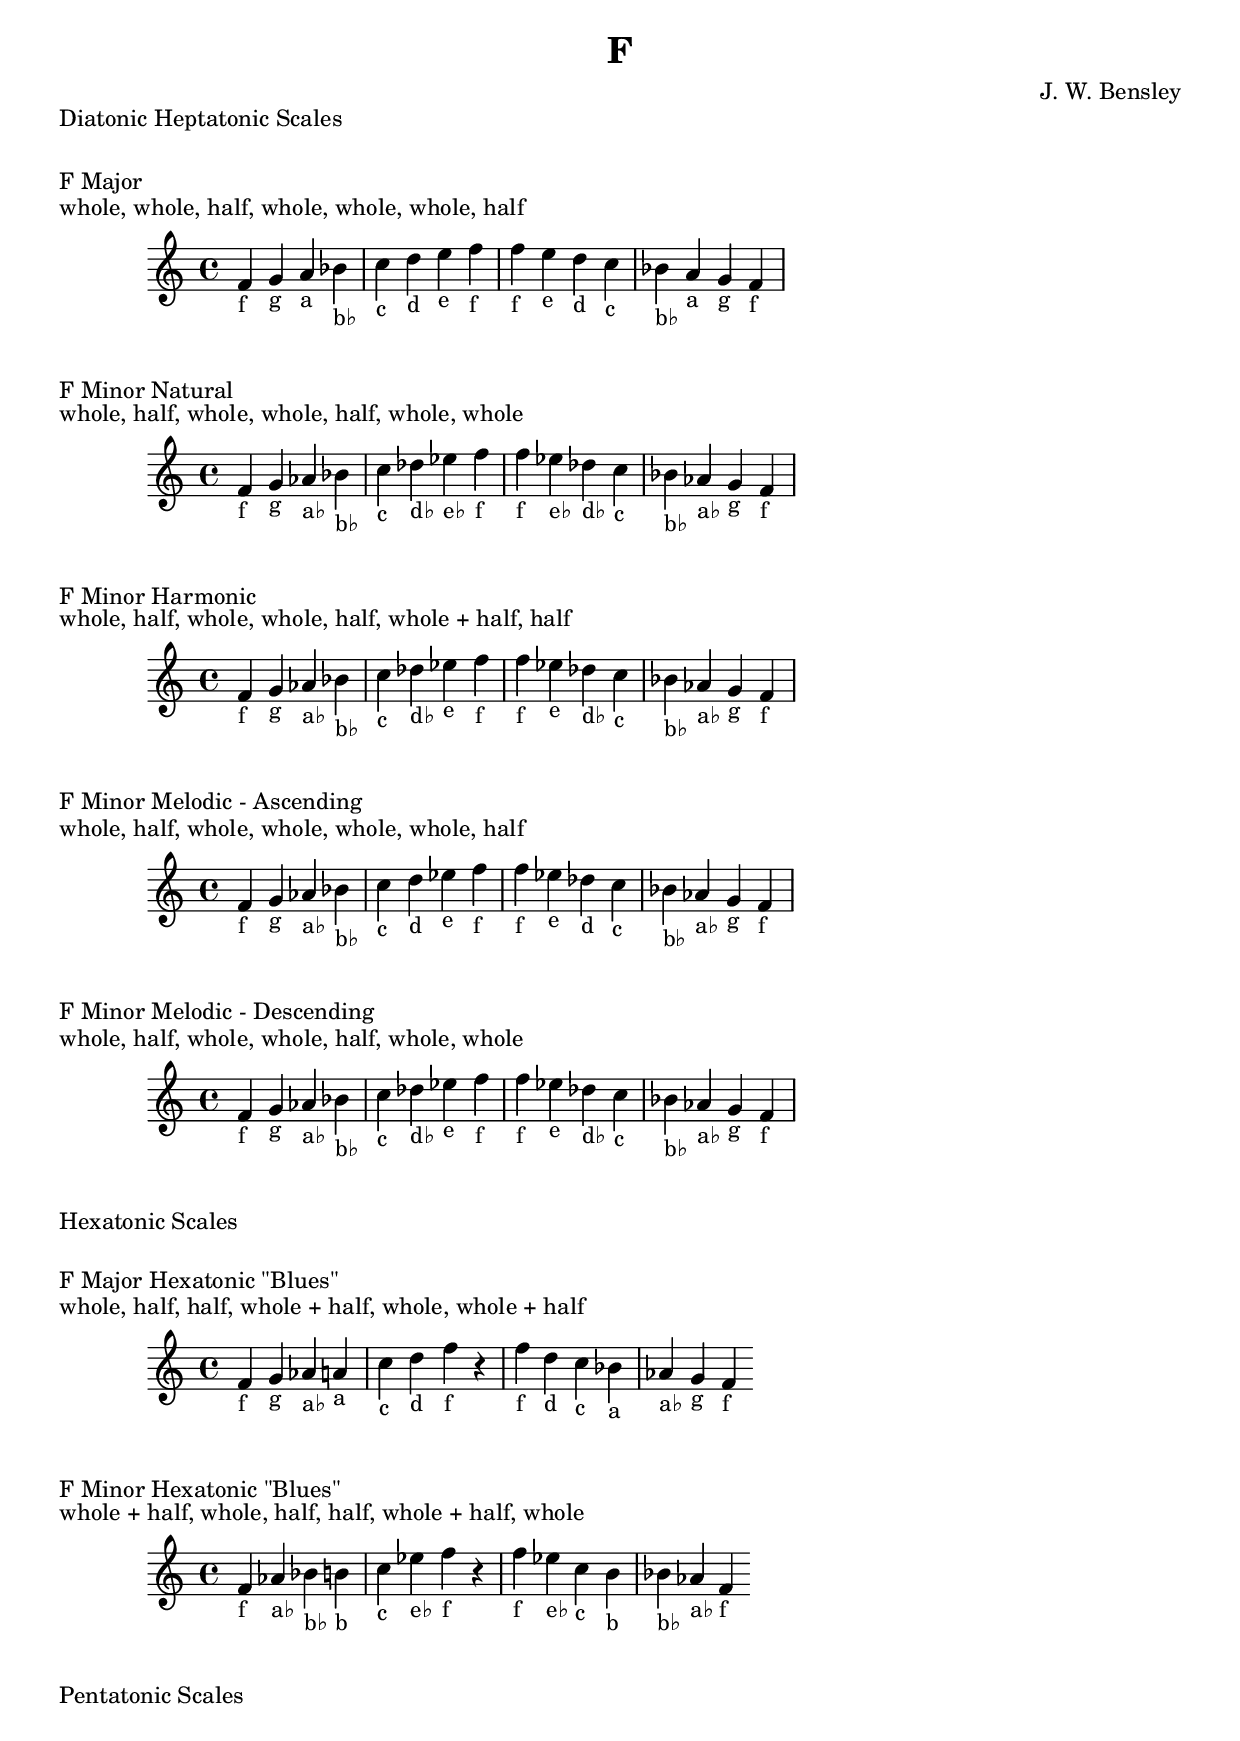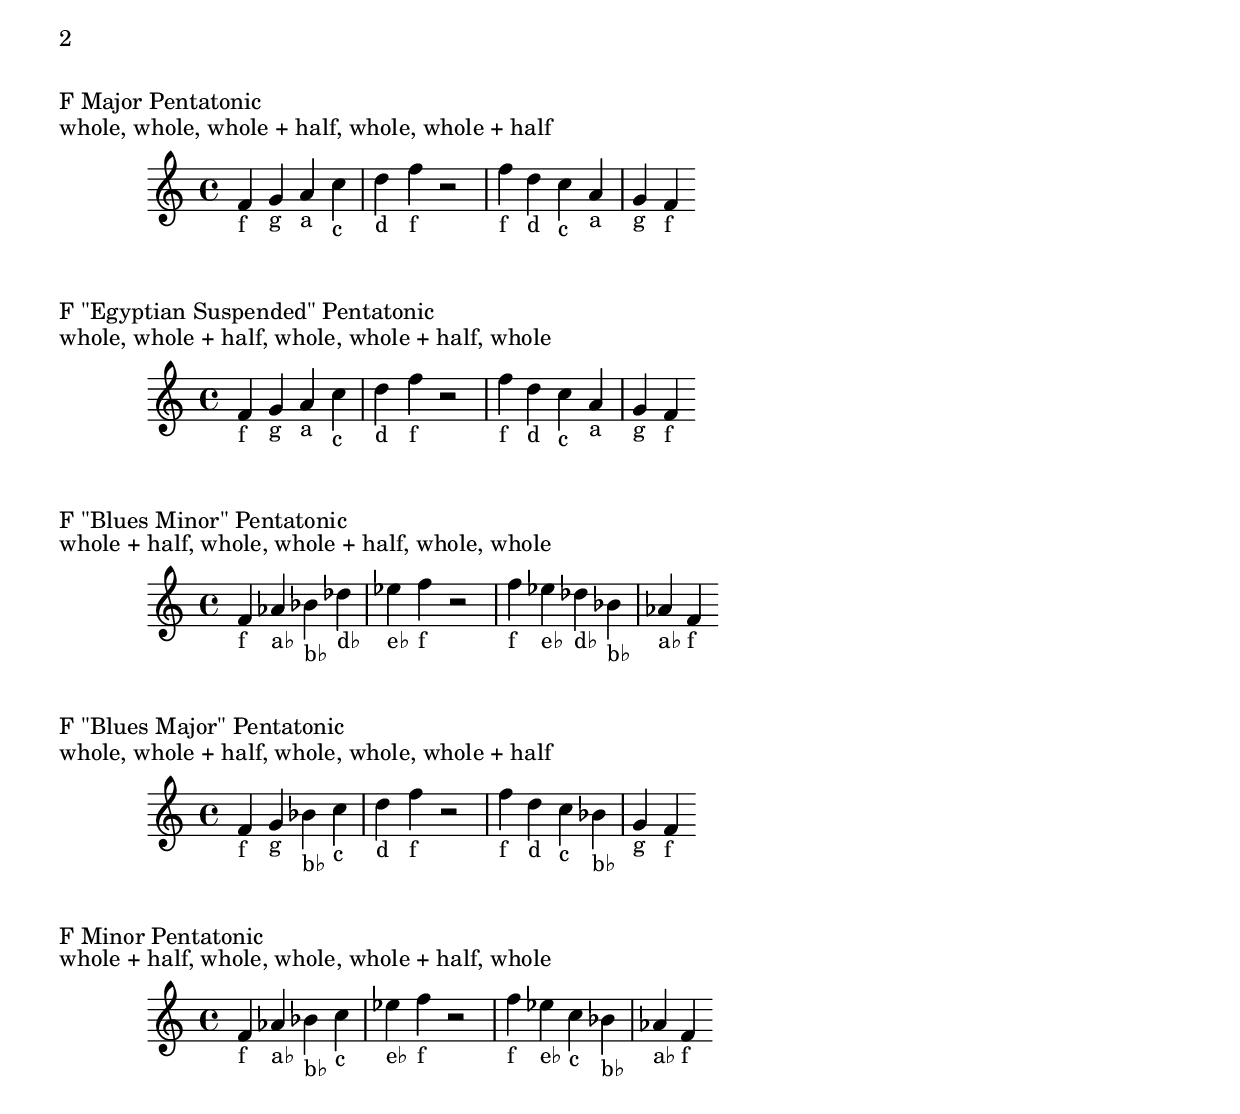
\version "2.18.2"
\language "english"

\header {
  title = "F"
  composer = "J. W. Bensley"
}\markup { "Diatonic Heptatonic Scales" }
\markup { \vspace #1 }

\markup { "F Major" }
\markup { "whole, whole, half, whole, whole, whole, half" }
\score {
  \new PianoStaff {
    \clef "treble"
    \relative f' {
        f4-"f"
        g-"g"
        a-"a"
        bflat-"b♭"
        c-"c"
        d-"d"
        e-"e"
        f-"f" |
        f-"f"
        e-"e"
        d-"d"
        c-"c"
        bflat-"b♭"
        a-"a"
        g-"g"
        f4-"f"
    }
  }
}

\markup { "F Minor Natural" }
\markup { "whole, half, whole, whole, half, whole, whole" }
\score {
  \new PianoStaff {
    \clef "treble"
    \relative f' {
        f4-"f"
        g-"g"
        aflat-"a♭"
        bflat-"b♭"
        c-"c"
        dflat-"d♭"
        eflat-"e♭"
        f-"f" |
        f-"f"
        eflat-"e♭"
        dflat-"d♭"
        c-"c"
        bflat-"b♭"
        aflat-"a♭"
        g-"g"
        f4-"f"
    }
  }
}


\markup { "F Minor Harmonic" }
\markup { "whole, half, whole, whole, half, whole + half, half" }
\score {
  \new PianoStaff {
    \clef "treble"
    \relative f' {
        f4-"f"
        g-"g"
        aflat-"a♭"
        bflat-"b♭"
        c-"c"
        dflat-"d♭"
        eflat-"e"
        f-"f" |
        f-"f"
        eflat-"e"
        dflat-"d♭"
        c-"c"
        bflat-"b♭"
        aflat-"a♭"
        g-"g"
        f4-"f"
    }
  }
}

\markup { "F Minor Melodic - Ascending" }
\markup { "whole, half, whole, whole, whole, whole, half" }
\score {
  \new PianoStaff {
    \clef "treble"
    \relative f' {
        f4-"f"
        g-"g"
        aflat-"a♭"
        bflat-"b♭"
        c-"c"
        d-"d"
        eflat-"e"
        f-"f" |
        f-"f"
        eflat-"e"
        dflat-"d"
        c-"c"
        bflat-"b♭"
        aflat-"a♭"
        g-"g"
        f4-"f"
    }
  }
}

\markup { "F Minor Melodic - Descending" }
\markup { "whole, half, whole, whole, half, whole, whole" }
\score {
  \new PianoStaff {
    \clef "treble"
    \relative f' {
        f4-"f"
        g-"g"
        aflat-"a♭"
        bflat-"b♭"
        c-"c"
        dflat-"d♭"
        eflat-"e"
        f-"f" |
        f-"f"
        eflat-"e"
        dflat-"d♭"
        c-"c"
        bflat-"b♭"
        aflat-"a♭"
        g-"g"
        f4-"f"
    }
  }
}

\markup { "Hexatonic Scales" }
\markup { \vspace #1 }

\markup { "F Major Hexatonic \"Blues\"" }
\markup { "whole, half, half, whole + half, whole, whole + half" }
\score {
  \new PianoStaff {
    \clef "treble"
    \relative f' {
        f4-"f"
        g-"g"
        aflat-"a♭"
        a-"a"
        c-"c"
        d-"d"
        f-"f"
        r4
        f4-"f"
        d-"d"
        c-"c"
        bflat-"a"
        aflat-"a♭"
        g-"g"
        f-"f"
    }
  }
}

\markup { "F Minor Hexatonic \"Blues\"" }
\markup { "whole + half, whole, half, half, whole + half, whole" }
\score {
  \new PianoStaff {
    \time 4/4
    \clef "treble"
    \relative f' {
        f4-"f"
        aflat-"a♭"
        bflat-"b♭"
        b-"b"
        c-"c"
        eflat-"e♭"
        f-"f"
        r4
        f4-"f"
        eflat-"e♭"
        c-"c"
        b-"b"
        bflat-"b♭"
        aflat-"a♭"
        f-"f"
    }
  }
}

\markup { "Pentatonic Scales" }
\markup { \vspace #1 }

\markup { "F Major Pentatonic" }
\markup { "whole, whole, whole + half, whole, whole + half" }
\score {
  \new PianoStaff {
    \clef "treble"
    \relative f' {
        f4-"f"
        g-"g"
        a-"a"
        c-"c"
        d-"d"
        f-"f"
        r2 |
        f4-"f"
        d-"d"
        c-"c"
        a-"a"
        g-"g"
        f-"f"
    }
  }
}

\markup { "F \"Egyptian Suspended\" Pentatonic" }
\markup { "whole, whole + half, whole, whole + half, whole" }
\score {
  \new PianoStaff {
    \clef "treble"
    \relative f' {
        f4-"f"
        g-"g"
        a-"a"
        c-"c"
        d-"d"
        f-"f"
        r2 |
        f4-"f"
        d-"d"
        c-"c"
        a-"a"
        g-"g"
        f-"f"
    }
  }
}

\markup { "F \"Blues Minor\" Pentatonic" }
\markup { "whole + half, whole, whole + half, whole, whole" }
\score {
  \new PianoStaff {
    \clef "treble"
    \relative f' {
        f4-"f"
        aflat-"a♭"
        bflat-"b♭"
        dflat-"d♭"
        eflat-"e♭"
        f-"f"
        r2 |
        f4-"f"
        eflat-"e♭"
        dflat-"d♭"
        bflat-"b♭"
        aflat-"a♭"
        f-"f"
    }
  }
}

\markup { "F \"Blues Major\" Pentatonic" }
\markup { "whole, whole + half, whole, whole, whole + half" }
\score {
  \new PianoStaff {
    \clef "treble"
    \relative f' {
        f4-"f"
        g-"g"
        bflat-"b♭"
        c-"c"
        d-"d"
        f-"f"
        r2 |
        f4-"f"
        d-"d"
        c-"c"
        bflat-"b♭"
        g-"g"
        f-"f"
    }
  }
}

\markup { "F Minor Pentatonic" }
\markup { "whole + half, whole, whole, whole + half, whole" }
\score {
  \new PianoStaff {
    \clef "treble"
    \relative f' {
        f4-"f"
        aflat-"a♭"
        bflat-"b♭"
        c-"c"
        eflat-"e♭"
        f-"f"
        r2 |
        f4-"f"
        eflat-"e♭"
        c-"c"
        bflat-"b♭"
        aflat-"a♭"
        f-"f"
    }
  }
}
